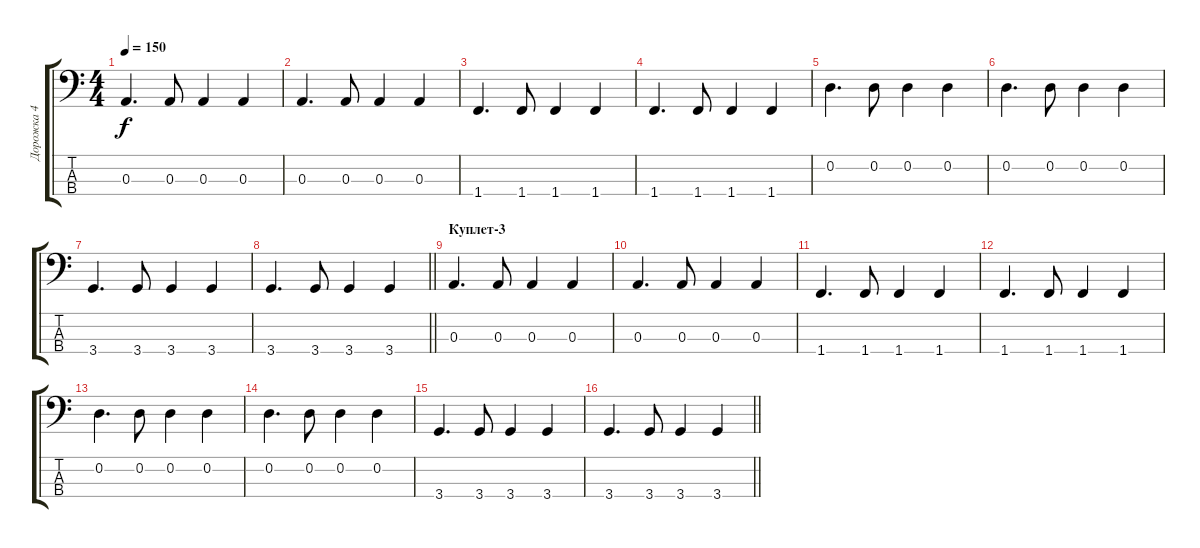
\track ("Дорожка 4" "Дорожка 4") {instrument electricbassfinger}
\staff {score tabs}
\tuning (G2 D2 A1 E1) {hide}
\ts (4 4)
\tempo 150
\clef f4
\ks c
0.3.4{d dy f} 0.3.8 0.3.4 0.3.4 |
0.3.4{d} 0.3.8 0.3.4 0.3.4 |
1.4.4{d} 1.4.8 1.4.4 1.4.4 |
1.4.4{d} 1.4.8 1.4.4 1.4.4 |
0.2.4{d} 0.2.8 0.2.4 0.2.4 |
0.2.4{d} 0.2.8 0.2.4 0.2.4 |
3.4.4{d} 3.4.8 3.4.4 3.4.4 |
\barLineRight lightlight
3.4.4{d} 3.4.8 3.4.4 3.4.4 |
\section ("" "Куплет-3")
0.3.4{d} 0.3.8 0.3.4 0.3.4 |
0.3.4{d} 0.3.8 0.3.4 0.3.4 |
1.4.4{d} 1.4.8 1.4.4 1.4.4 |
1.4.4{d} 1.4.8 1.4.4 1.4.4 |
0.2.4{d} 0.2.8 0.2.4 0.2.4 |
0.2.4{d} 0.2.8 0.2.4 0.2.4 |
3.4.4{d} 3.4.8 3.4.4 3.4.4 |
\barLineRight lightlight
3.4.4{d} 3.4.8 3.4.4 3.4.4
